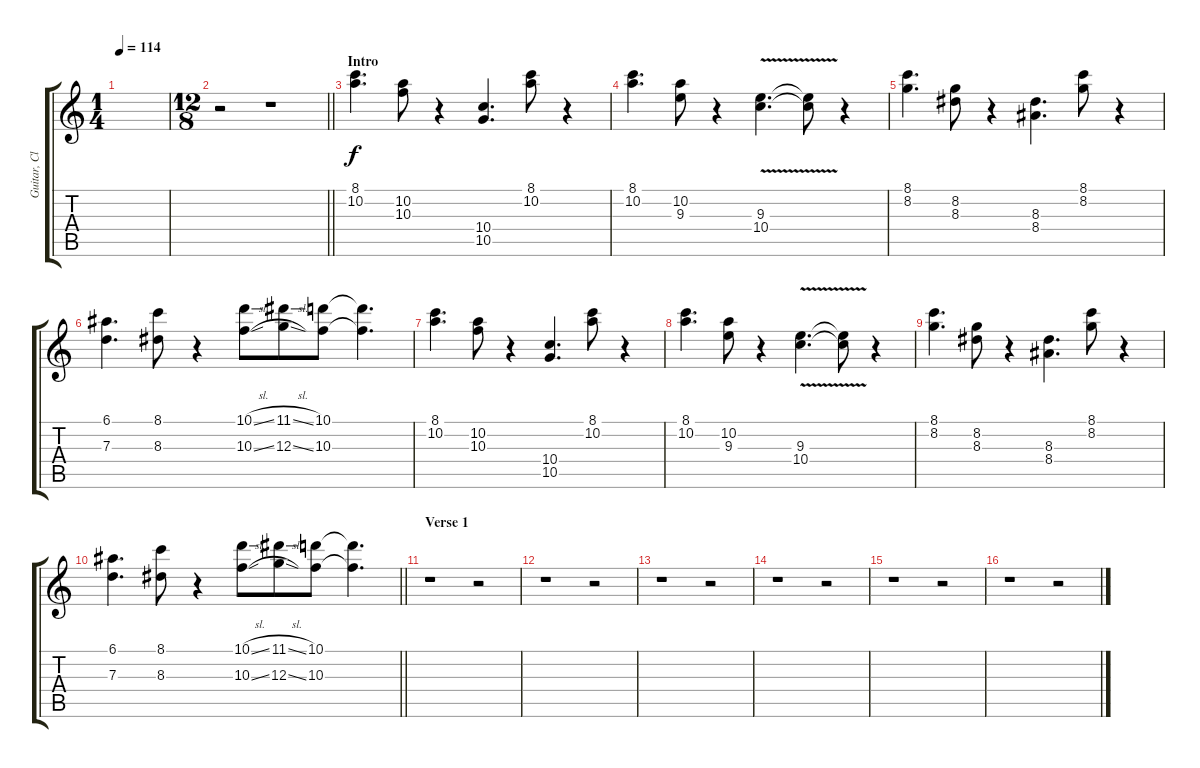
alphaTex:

\track ("Guitar, Clean 2" "Guitar, Cl") {instrument electricguitarclean}
\staff {score tabs}
\tuning (E4 B3 G3 D3 A2 E2) {hide}
\ts (1 4)
\tempo 114
\clef g2
\ks c
|
\ts (12 8)
\barLineRight lightlight
r.2 r.1 |
\section ("" "Intro")
(8.1 10.2).4{d} (10.2 10.3).8 r.4 (10.4 10.5).4{d} (8.1 10.2).8 r.4 |
(8.1 10.2).4{d} (10.2 9.3).8 r.4 (9.3{v} 10.4{v}).4{d} (9.3{t} 10.4{t}).8 r.4 |
(8.1 8.2).4{d} (8.2 8.3).8 r.4 (8.3 8.4).4{d} (8.1 8.2).8 r.4 |
(6.1 7.3).4{d} (8.1 8.3).8 r.4 (10.1{sl} 10.3{sl}).8 (11.1{sl} 12.3{sl}).8 (10.1 10.3).8 (10.1{t} 10.3{t}).4{d} |
(8.1 10.2).4{d} (10.2 10.3).8 r.4 (10.4 10.5).4{d} (8.1 10.2).8 r.4 |
(8.1 10.2).4{d} (10.2 9.3).8 r.4 (9.3{v} 10.4{v}).4{d} (9.3{t} 10.4{t}).8 r.4 |
(8.1 8.2).4{d} (8.2 8.3).8 r.4 (8.3 8.4).4{d} (8.1 8.2).8 r.4 |
\barLineRight lightlight
(6.1 7.3).4{d} (8.1 8.3).8 r.4 (10.1{sl} 10.3{sl}).8 (11.1{sl} 12.3{sl}).8 (10.1 10.3).8 (10.1{t} 10.3{t}).4{d} |
\section ("" "Verse 1")
r.1 r.2 |
r.1 r.2 |
r.1 r.2 |
r.1 r.2 |
r.1 r.2 |
r.1 r.2
